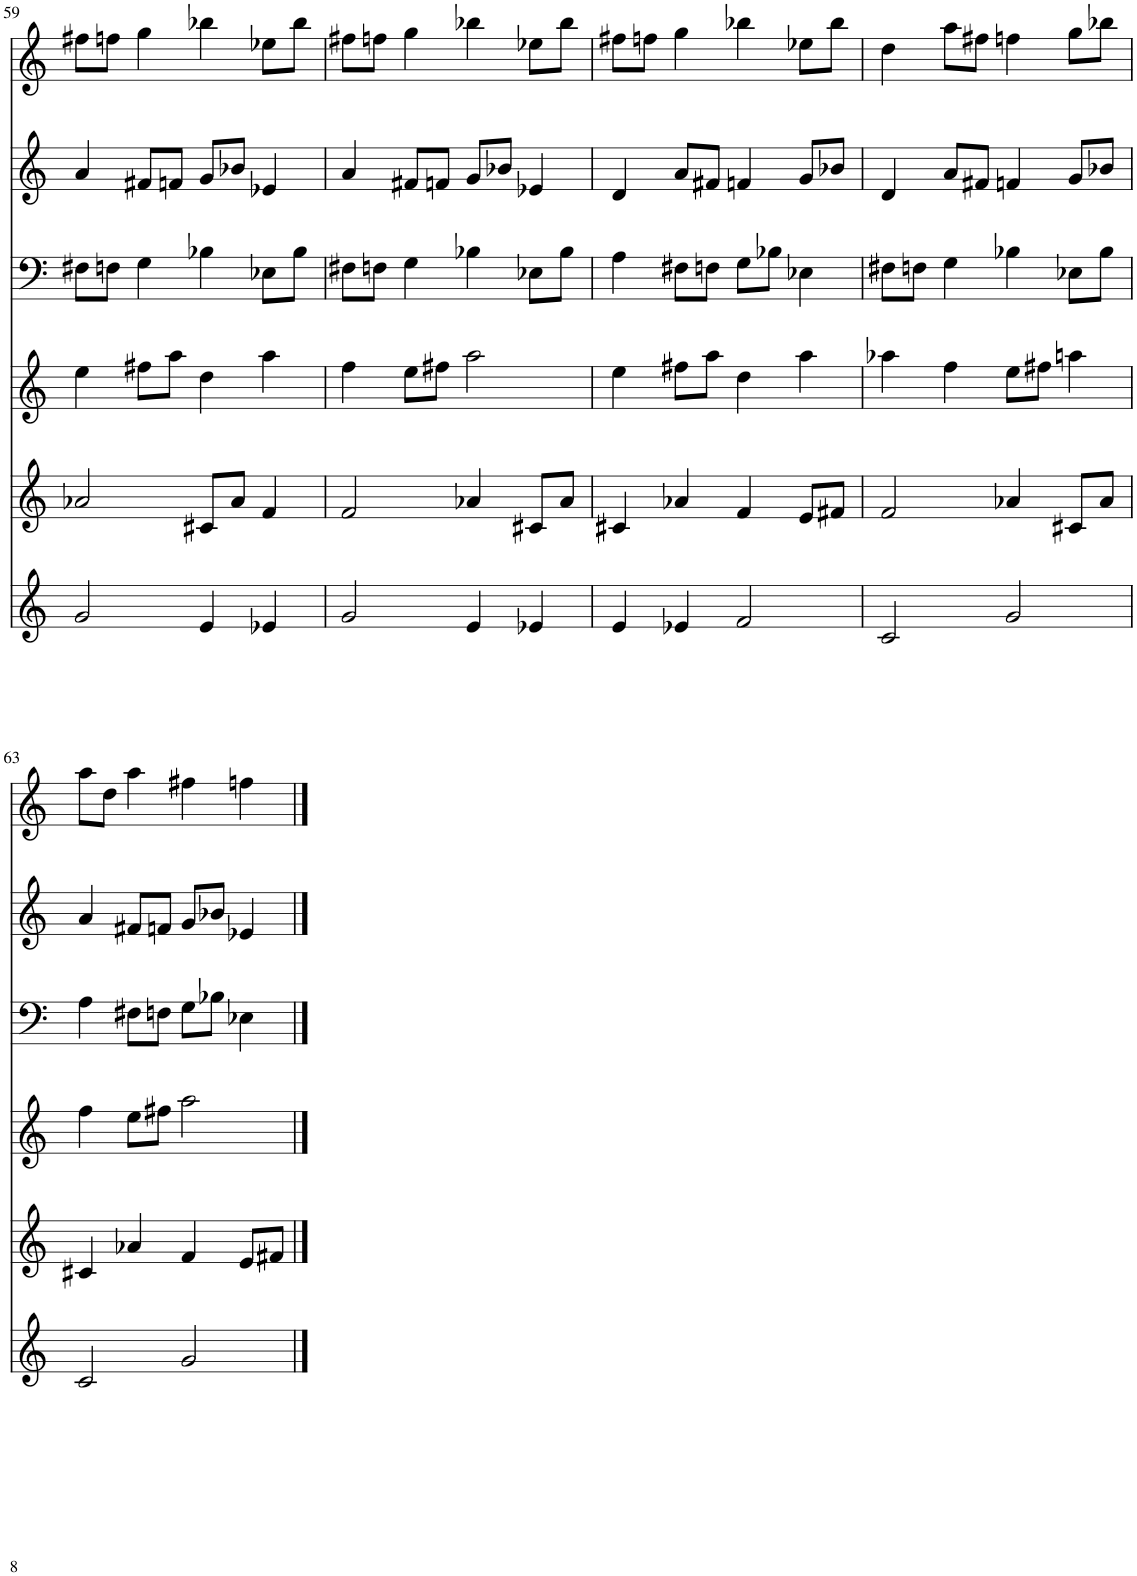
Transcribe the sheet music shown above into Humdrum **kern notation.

**kern	**kern	**kern	**kern	**kern	**kern
*part6	*part5	*part4	*part3	*part2	*part1
*staff6	*staff5	*staff4	*staff3	*staff2	*staff1
*I"Fantasia [2]	*I"Grand Piano [2]	*I"Atmosphere [2]	*I"Harp [2]	*I"Marimba [2]	*I"Trumpet [2]
*	*I'Pno	*	*I'Hp	*I'Mar	*I'Tpt
!!LO:PB:g=z
*clefG2	*clefG2	*clefG2	*clefF4	*clefG2	*clefG2
*	*	*	*	*	*Trd1c2
*k[]	*k[]	*k[]	*k[]	*k[]	*k[]
*M4/4	*M4/4	*M4/4	*M4/4	*M4/4	*M4/4
=59	=59	=59	=59	=59	=59
2g/	2a-X/	4ee\	8F#X\L	4a/	8ff#X\L
.	.	.	8Fn\J	.	8ffn\J
.	.	8ff#X\L	4G\	8f#X/L	4gg\
.	.	8aa\J	.	8fn/J	.
4e/	8c#X/L	4dd\	4B-X\	8g/L	4bb-X\
.	8a-/J	.	.	8b-X/J	.
4e-X/	4f/	4aa\	8E-X\L	4e-X/	8ee-X\L
.	.	.	8B-\J	.	8bb-\J
=60	=60	=60	=60	=60	=60
2g/	2f/	4ff\	8F#X\L	4a/	8ff#X\L
.	.	.	8Fn\J	.	8ffn\J
.	.	8ee\L	4G\	8f#X/L	4gg\
.	.	8ff#X\J	.	8fn/J	.
4e/	4a-X/	2aa\	4B-X\	8g/L	4bb-X\
.	.	.	.	8b-X/J	.
4e-X/	8c#X/L	.	8E-X\L	4e-X/	8ee-X\L
.	8a-/J	.	8B-\J	.	8bb-\J
=61	=61	=61	=61	=61	=61
4e/	4c#X/	4ee\	4A\	4d/	8ff#X\L
.	.	.	.	.	8ffn\J
4e-X/	4a-X/	8ff#X\L	8F#X\L	8a/L	4gg\
.	.	8aa\J	8Fn\J	8f#X/J	.
2f/	4f/	4dd\	8G\L	4fn/	4bb-X\
.	.	.	8B-X\J	.	.
.	8e/L	4aa\	4E-X\	8g/L	8ee-X\L
.	8f#X/J	.	.	8b-X/J	8bb-\J
=62	=62	=62	=62	=62	=62
2c/	2f/	4aa-X\	8F#X\L	4d/	4dd\
.	.	.	8Fn\J	.	.
.	.	4ff\	4G\	8a/L	8aa\L
.	.	.	.	8f#X/J	8ff#X\J
2g/	4a-X/	8ee\L	4B-X\	4fn/	4ffn\
.	.	8ff#X\J	.	.	.
.	8c#X/L	4aan\	8E-X\L	8g/L	8gg\L
.	8a-/J	.	8B-\J	8b-X/J	8bb-X\J
!!LO:LB:g=z
=63	=63	=63	=63	=63	=63
2c/	4c#X/	4ff\	4A\	4a/	8aa\L
.	.	.	.	.	8dd\J
.	4a-X/	8ee\L	8F#X\L	8f#X/L	4aa\
.	.	8ff#X\J	8Fn\J	8fn/J	.
2g/	4f/	2aa\	8G\L	8g/L	4ff#X\
.	.	.	8B-X\J	8b-X/J	.
.	8e/L	.	4E-X\	4e-X/	4ffn\
.	8f#X/J	.	.	.	.
==	==	==	==	==	==
*-	*-	*-	*-	*-	*-
